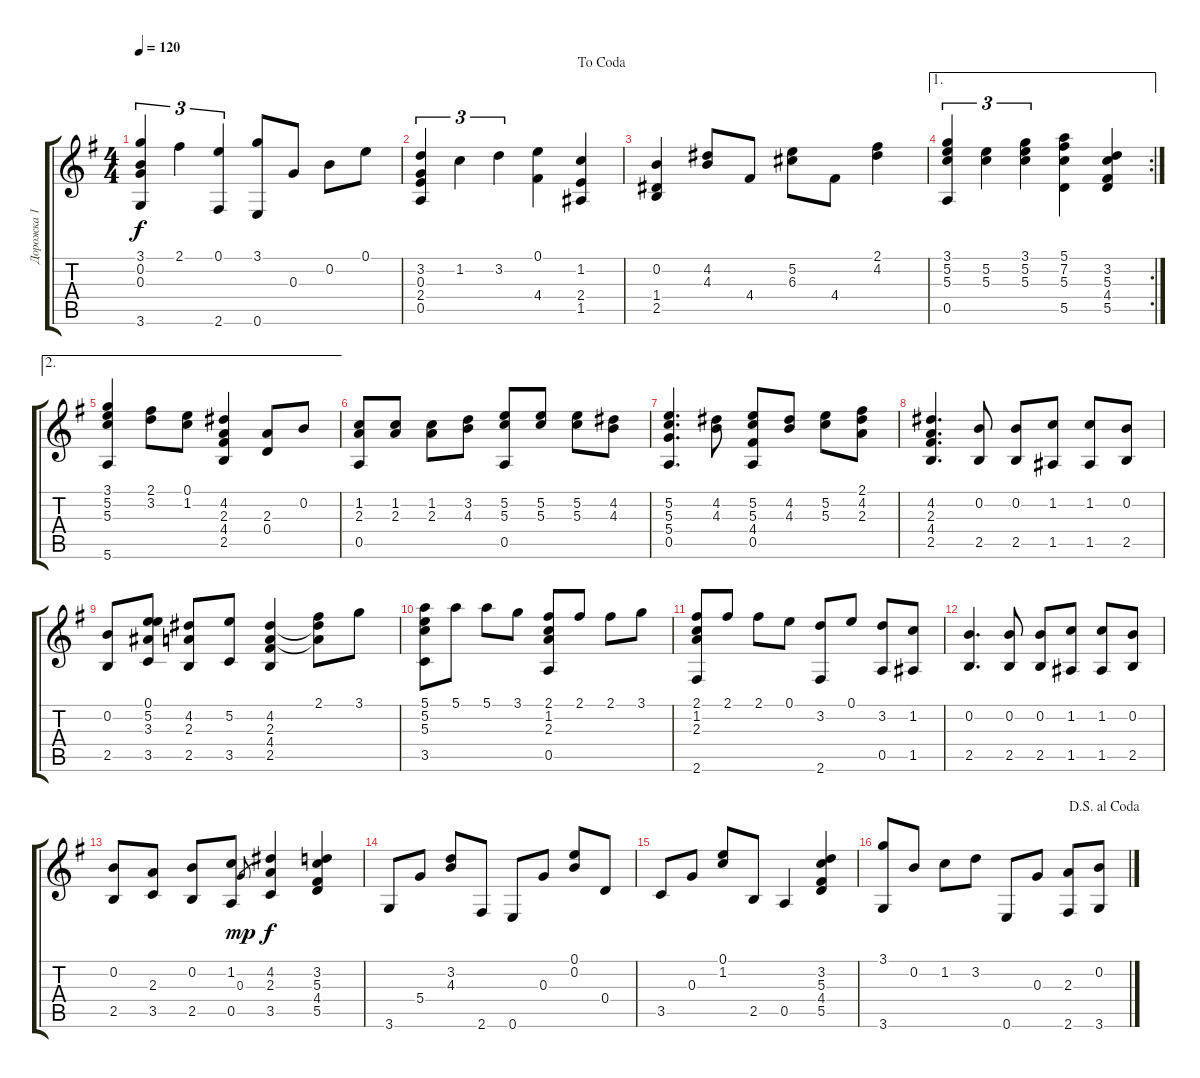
\track ("Дорожка 1" "Дорожка 1") {instrument acousticguitarnylon}
\staff {score tabs}
\tuning (E4 B3 G3 D3 A2 E2) {hide}
\ts (4 4)
\tempo 120
\clef g2
\ks g
(3.1 0.2 0.3 3.6).4{tu (3 2) dy f} 2.1.4{tu (3 2)} (0.1 2.6).4{tu (3 2)} (3.1 0.6).8 0.3.8 0.2.8 0.1.8 |
\jump dacoda
(3.2 0.3 2.4 0.5).4{tu (3 2)} 1.2.4{tu (3 2)} 3.2.4{tu (3 2)} (0.1 4.4).4 (1.2 2.4 1.5).4 |
(0.2 1.4 2.5).4 (4.2 4.3).8 4.4.8 (5.2 6.3).8 4.4.8 (2.1 4.2).4 |
\ae 1
\rc 2
(3.1 5.2 5.3 0.5).4{tu (3 2)} (5.2 5.3).4{tu (3 2)} (3.1 5.2 5.3).4{tu (3 2)} (5.1 7.2 5.3 5.5).4 (3.2 5.3 4.4 5.5).4 |
\ae 2
(3.1 5.2 5.3 5.6).4 (2.1 3.2).8 (0.1 1.2).8 (4.2 2.3 4.4 2.5).4 (2.3 0.4).8 0.2.8 |
(1.2 2.3 0.5).8 (1.2 2.3).8 (1.2 2.3).8 (3.2 4.3).8 (5.2 5.3 0.5).8 (5.2 5.3).8 (5.2 5.3).8 (4.2 4.3).8 |
(5.2 5.3 5.4 0.5).4{d} (4.2 4.3).8 (5.2 5.3 4.4 0.5).8 (4.2 4.3).8 (5.2 5.3).8 (2.1 4.2 2.3).8 |
(4.2 2.3 4.4 2.5).4{d} (0.2 2.5).8 (0.2 2.5).8 (1.2 1.5).8 (1.2 1.5).8 (0.2 2.5).8 |
(0.2 2.5).8 (0.1 5.2 3.3 3.5).8 (4.2 2.3 2.5).8 (5.2 3.5).8 (4.2 2.3 4.4 2.5).4 (2.1 4.2{t} 2.3{t}).8 3.1.8 |
(5.1 5.2 5.3 3.5).8 5.1.8 5.1.8 3.1.8 (2.1 1.2 2.3 0.5).8 2.1.8 2.1.8 3.1.8 |
(2.1 1.2 2.3 2.6).8 2.1.8 2.1.8 0.1.8 (3.2 2.6).8 0.1.8 (3.2 0.5).8 (1.2 1.5).8 |
(0.2 2.5).4{d} (0.2 2.5).8 (0.2 2.5).8 (1.2 1.5).8 (1.2 1.5).8 (0.2 2.5).8 |
(0.2 2.5).8 (2.3 3.5).8 (0.2 2.5).8 (1.2 0.5).8 0.3.8{gr dy mp} (4.2 2.3 3.5).4{dy f} (3.2 5.3 4.4 5.5).4 |
3.6.8 5.4.8 (3.2 4.3).8 2.6.8 0.6.8 0.3.8 (0.1 0.2).8 0.4.8 |
3.5.8 0.3.8 (0.1 1.2).8 2.5.8 0.5.4 (3.2 5.3 4.4 5.5).4 |
\jump dalsegnoalcoda
(3.1 3.6).8 0.2.8 1.2.8 3.2.8 0.6.8 0.3.8 (2.3 2.6).8 (0.2 3.6).8
